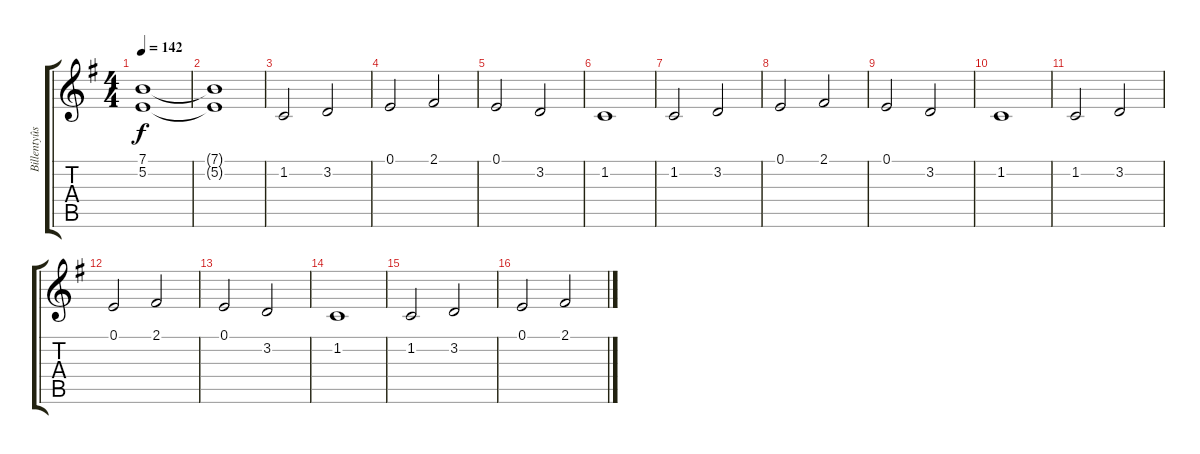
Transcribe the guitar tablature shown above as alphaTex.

\track ("Billentyûs (Paul Morris)" "Billentyûs") {instrument stringensemble1}
\staff {score tabs}
\tuning (E4 B3 G3 D3 A2 E2) {hide}
\ts (4 4)
\tempo 142
\clef g2
\ks g
(7.1{t} 5.2{t}).1{dy f} |
(7.1{t} 5.2{t}).1 |
1.2.2{instrument choiraahs} 3.2.2 |
0.1.2 2.1.2 |
0.1.2 3.2.2 |
1.2.1 |
1.2.2 3.2.2 |
0.1.2 2.1.2 |
0.1.2 3.2.2 |
1.2.1 |
1.2.2 3.2.2 |
0.1.2 2.1.2 |
0.1.2 3.2.2 |
1.2.1 |
1.2.2 3.2.2 |
0.1.2 2.1.2
